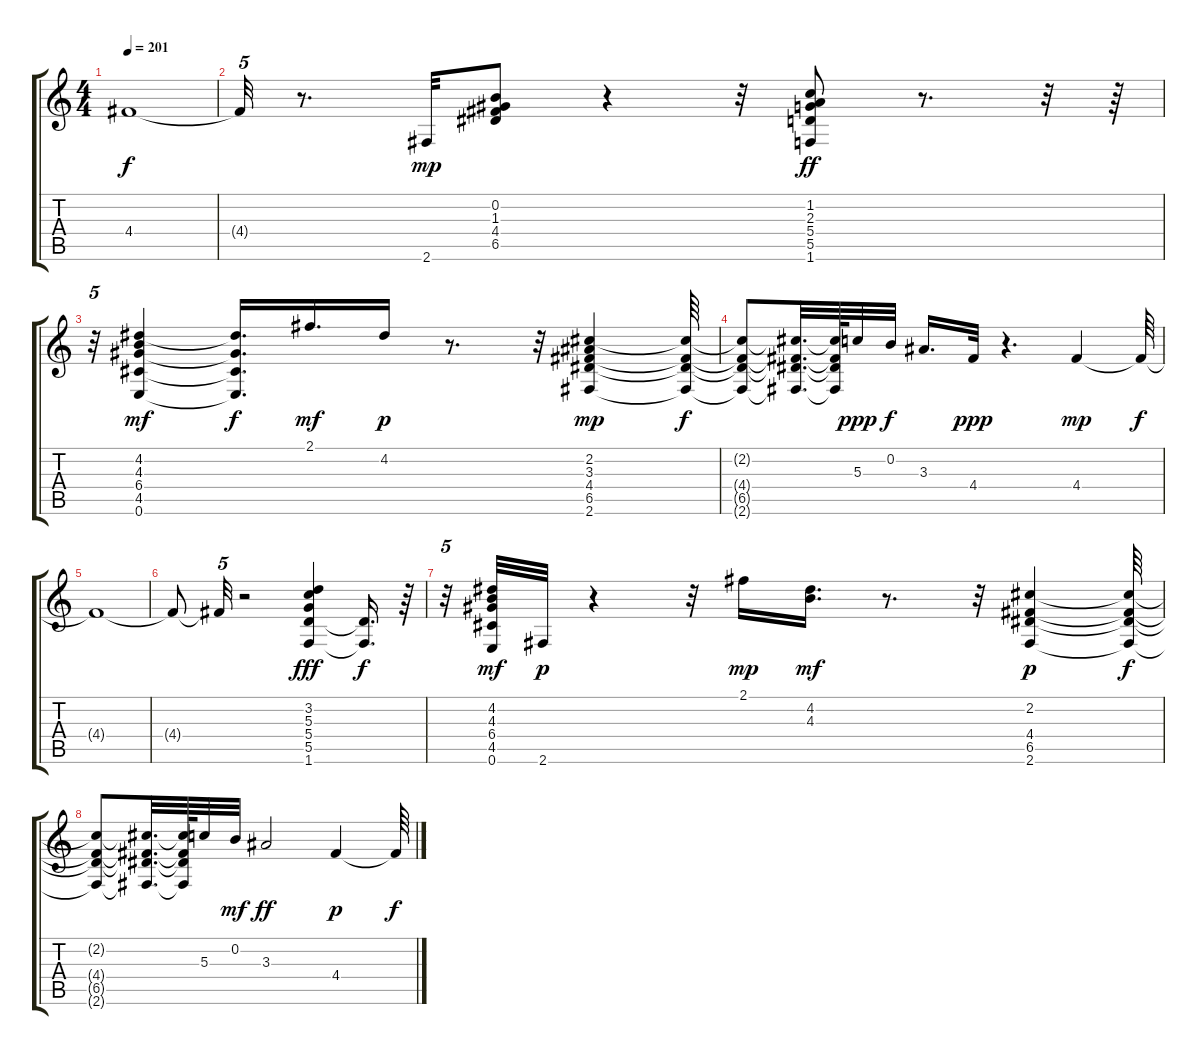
\track "" {instrument electricguitarjazz}
\staff {score tabs}
\tuning (E4 B3 G3 D3 A2 E2) {hide}
\ts (4 4)
\tempo 201
\clef g2
\ks c
4.4{t}.1{dy f} |
4.4{t}.32{tu (5 4)} r.8{d} 2.6.32{dy mp} (0.2 1.3 4.4 6.5).8 r.4 r.32 (1.2 2.3 5.4 5.5 1.6).8{dy ff} r.8{d} r.32 r.64 |
r.32{tu (5 4)} (4.2 4.3 6.4 4.5 0.6).4{dy mf} (4.2{t} 6.4{t} 4.5{t} 0.6{t}).16{d dy f} 2.1.16{d dy mf} 4.2.16{dy p} r.8{d} r.32 (2.2 3.3 4.4 6.5 2.6).4{dy mp} (2.2{t} 4.4{t} 6.5{t} 2.6{t}).64{dy f} |
(2.2{t} 4.4{t} 6.5{t} 2.6{t}).8 (2.2{t} 4.4{t} 6.5{t} 2.6{t}).32{d} (2.2{t} 4.4{t} 6.5{t} 2.6{t}).64 5.3.32{dy ppp} 0.2.32{dy f} 3.3.16{d} 4.4.32{dy ppp} r.4{d} 4.4.4{dy mp} 4.4{t}.64{dy f} |
4.4{t}.1 |
4.4{t}.8 4.4{t}.32{tu (5 4)} r.2 (3.2 5.3 5.4 5.5 1.6).4{dy fff} (5.5{t} 1.6{t}).16{d dy f} r.64 |
r.32{tu (5 4)} (4.2 4.3 6.4 4.5 0.6).32{dy mf} 2.6.32{dy p} r.4 r.32 2.1.16{dy mp} (4.2 4.3).16{d dy mf} r.8{d} r.32 (2.2 4.4 6.5 2.6).4{dy p} (2.2{t} 4.4{t} 6.5{t} 2.6{t}).64{dy f} |
(2.2{t} 4.4{t} 6.5{t} 2.6{t}).8 (2.2{t} 4.4{t} 6.5{t} 2.6{t}).32{d} (2.2{t} 4.4{t} 6.5{t} 2.6{t}).64 5.3.32 0.2.32{dy mf} 3.3.2{dy ff} 4.4.4{dy p} 4.4{t}.64{dy f}
